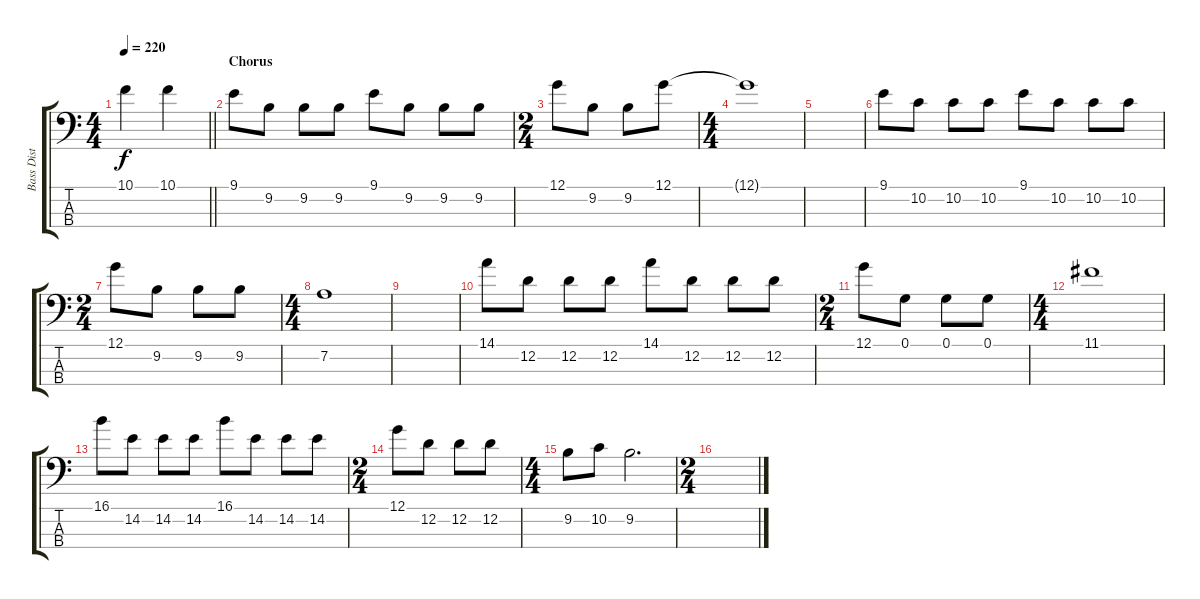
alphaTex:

\track ("Bass Dist OK!" "Bass Dist ") {instrument overdrivenguitar}
\staff {score tabs}
\tuning (G2 D2 A1 E1) {hide}
\ts (4 4)
\tempo 220
\clef f4
\barLineRight lightlight
\ks c
10.1.4{dy f} 10.1.4 |
\section ("" "Chorus")
9.1.8 9.2.8 9.2.8 9.2.8 9.1.8 9.2.8 9.2.8 9.2.8 |
\ts (2 4)
12.1.8 9.2.8 9.2.8 12.1.8 |
\ts (4 4)
12.1{t}.1 |
|
9.1.8 10.2.8 10.2.8 10.2.8 9.1.8 10.2.8 10.2.8 10.2.8 |
\ts (2 4)
12.1.8 9.2.8 9.2.8 9.2.8 |
\ts (4 4)
7.2.1 |
|
14.1.8 12.2.8 12.2.8 12.2.8 14.1.8 12.2.8 12.2.8 12.2.8 |
\ts (2 4)
12.1.8 0.1.8 0.1.8 0.1.8 |
\ts (4 4)
11.1.1 |
16.1.8 14.2.8 14.2.8 14.2.8 16.1.8 14.2.8 14.2.8 14.2.8 |
\ts (2 4)
12.1.8 12.2.8 12.2.8 12.2.8 |
\ts (4 4)
9.2.8 10.2.8 9.2.2{d} |
\ts (2 4)
